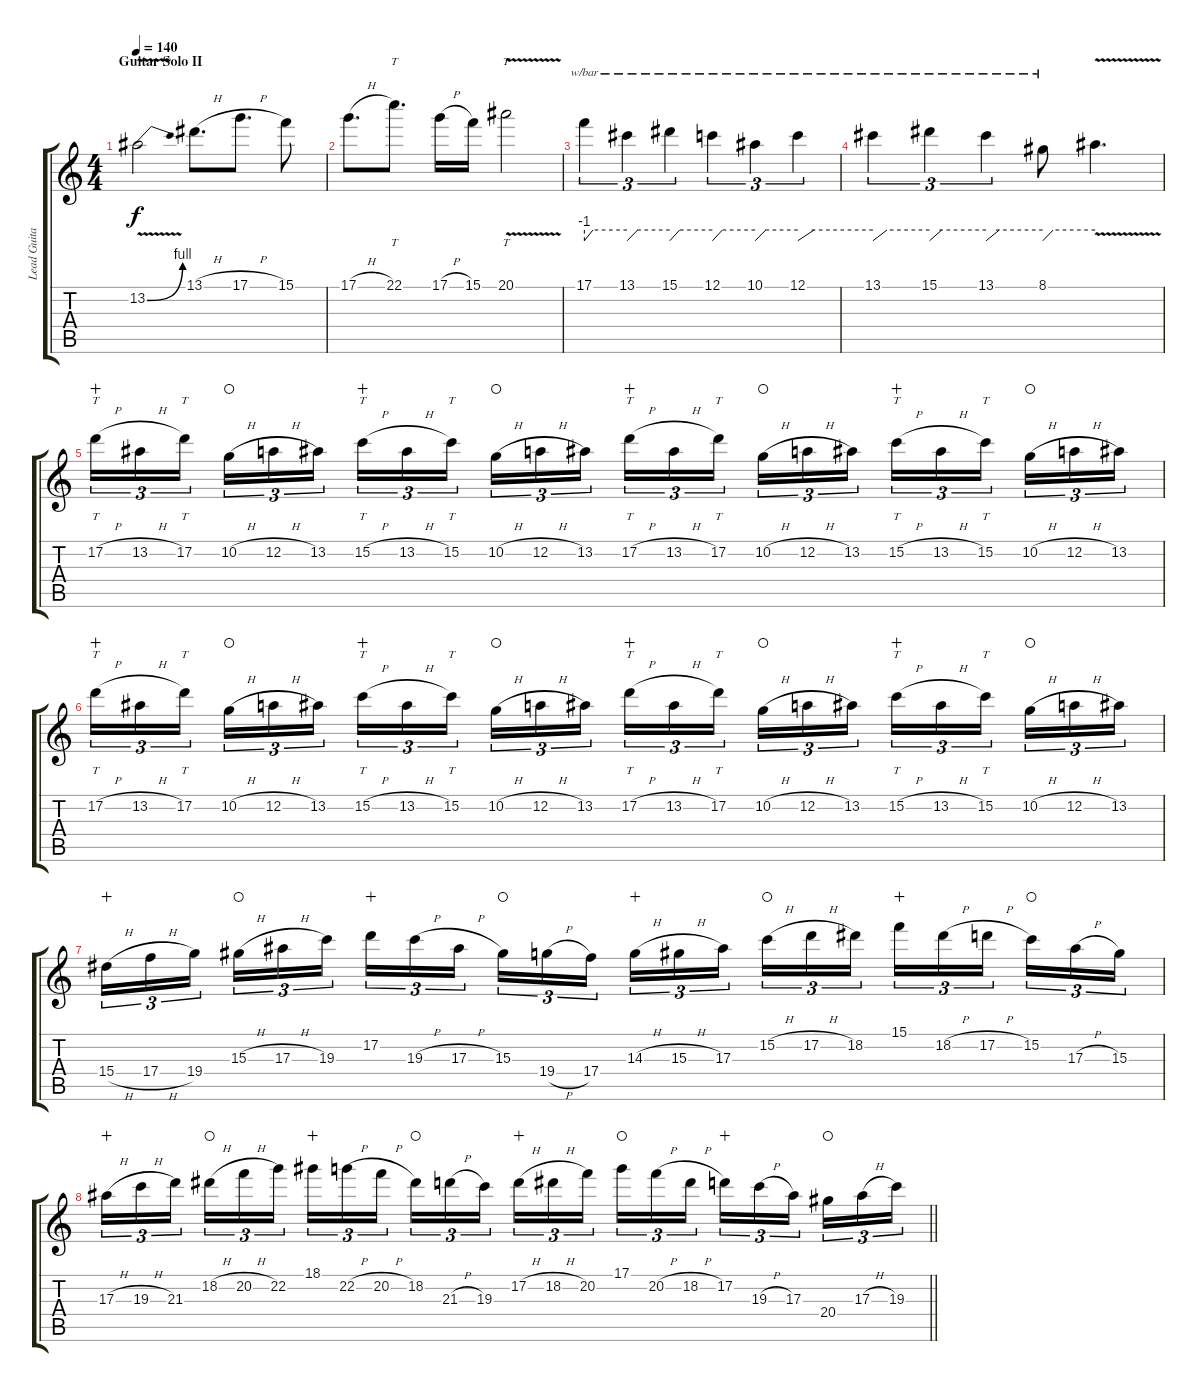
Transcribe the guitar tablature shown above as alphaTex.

\track ("Lead Guitar I" "Lead Guita") {instrument distortionguitar}
\staff {score tabs}
\tuning (D4 A3 F3 C3 G2 C2) {hide}
\ts (4 4)
\section ("" "Guitar Solo II")
\tempo 140
\clef g2
\ks c
13.2{be (bend 0 0 60 4) v}.2{dy f volume 16 balance 8 instrument distortionguitar} 13.1{h}.8{d} 17.1{h}.8{d} 15.1.8 |
17.1{h}.8{d} 22.1.8{tt d} 17.1{h}.16 15.1.16 20.1{v}.2{tt} |
17.1.4{tu (3 2) tbe (custom default 0 -4 12 0 60 0)} 13.1.4{tu (3 2) tbe (custom default 0 -4 15 0 60 0)} 15.1.4{tu (3 2) tbe (custom default 0 -4 14 0 60 0)} 12.1.4{tu (3 2) tbe (custom default 0 -4 14 0 60 0)} 10.1.4{tu (3 2) tbe (custom default 0 -4 15 0 60 0)} 12.1.4{tu (3 2) tbe (custom default 0 -4 13 0 60 0)} |
13.1.4{tu (3 2) tbe (custom default 0 -4 15 0 60 0)} 15.1.4{tu (3 2) tbe (custom default 0 -4 13 0 60 0)} 13.1.4{tu (3 2) tbe (custom default 0 -4 14 0 60 0)} 8.1.8{tbe (custom default 0 -4 12 0 60 0)} 8.1{v t}.4{d} |
17.2{h}.16{tt tu (3 2) wahc} 13.2{h}.16{tu (3 2)} 17.2.16{tt tu (3 2) beam splitsecondary} 10.2{h}.16{tu (3 2) waho} 12.2{h}.16{tu (3 2)} 13.2.16{tu (3 2)} 15.2{h}.16{tt tu (3 2) wahc} 13.2{h}.16{tu (3 2)} 15.2.16{tt tu (3 2) beam splitsecondary} 10.2{h}.16{tu (3 2) waho} 12.2{h}.16{tu (3 2)} 13.2.16{tu (3 2)} 17.2{h}.16{tt tu (3 2) wahc} 13.2{h}.16{tu (3 2)} 17.2.16{tt tu (3 2) beam splitsecondary} 10.2{h}.16{tu (3 2) waho} 12.2{h}.16{tu (3 2)} 13.2.16{tu (3 2)} 15.2{h}.16{tt tu (3 2) wahc} 13.2{h}.16{tu (3 2)} 15.2.16{tt tu (3 2) beam splitsecondary} 10.2{h}.16{tu (3 2) waho} 12.2{h}.16{tu (3 2)} 13.2.16{tu (3 2)} |
17.2{h}.16{tt tu (3 2) wahc} 13.2{h}.16{tu (3 2)} 17.2.16{tt tu (3 2) beam splitsecondary} 10.2{h}.16{tu (3 2) waho} 12.2{h}.16{tu (3 2)} 13.2.16{tu (3 2)} 15.2{h}.16{tt tu (3 2) wahc} 13.2{h}.16{tu (3 2)} 15.2.16{tt tu (3 2) beam splitsecondary} 10.2{h}.16{tu (3 2) waho} 12.2{h}.16{tu (3 2)} 13.2.16{tu (3 2)} 17.2{h}.16{tt tu (3 2) wahc} 13.2{h}.16{tu (3 2)} 17.2.16{tt tu (3 2) beam splitsecondary} 10.2{h}.16{tu (3 2) waho} 12.2{h}.16{tu (3 2)} 13.2.16{tu (3 2)} 15.2{h}.16{tt tu (3 2) wahc} 13.2{h}.16{tu (3 2)} 15.2.16{tt tu (3 2) beam splitsecondary} 10.2{h}.16{tu (3 2) waho} 12.2{h}.16{tu (3 2)} 13.2.16{tu (3 2)} |
15.4{h}.16{tu (3 2) wahc} 17.4{h}.16{tu (3 2)} 19.4.16{tu (3 2) beam splitsecondary} 15.3{h}.16{tu (3 2) waho} 17.3{h}.16{tu (3 2)} 19.3.16{tu (3 2)} 17.2.16{tu (3 2) wahc} 19.3{h}.16{tu (3 2)} 17.3{h}.16{tu (3 2) beam splitsecondary} 15.3.16{tu (3 2) waho} 19.4{h}.16{tu (3 2)} 17.4.16{tu (3 2)} 14.3{h}.16{tu (3 2) wahc} 15.3{h}.16{tu (3 2)} 17.3.16{tu (3 2) beam splitsecondary} 15.2{h}.16{tu (3 2) waho} 17.2{h}.16{tu (3 2)} 18.2.16{tu (3 2)} 15.1.16{tu (3 2) wahc} 18.2{h}.16{tu (3 2)} 17.2{h}.16{tu (3 2) beam splitsecondary} 15.2.16{tu (3 2) waho} 17.3{h}.16{tu (3 2)} 15.3.16{tu (3 2)} |
\barLineRight lightlight
17.3{h}.16{tu (3 2) wahc} 19.3{h}.16{tu (3 2)} 21.3.16{tu (3 2) beam splitsecondary} 18.2{h}.16{tu (3 2) waho} 20.2{h}.16{tu (3 2)} 22.2.16{tu (3 2)} 18.1.16{tu (3 2) wahc} 22.2{h}.16{tu (3 2)} 20.2{h}.16{tu (3 2) beam splitsecondary} 18.2.16{tu (3 2) waho} 21.3{h}.16{tu (3 2)} 19.3.16{tu (3 2)} 17.2{h}.16{tu (3 2) wahc} 18.2{h}.16{tu (3 2)} 20.2.16{tu (3 2) beam splitsecondary} 17.1.16{tu (3 2) waho} 20.2{h}.16{tu (3 2)} 18.2{h}.16{tu (3 2)} 17.2.16{tu (3 2) wahc} 19.3{h}.16{tu (3 2)} 17.3.16{tu (3 2) beam splitsecondary} 20.4.16{tu (3 2) waho} 17.3{h}.16{tu (3 2)} 19.3.16{tu (3 2)}
